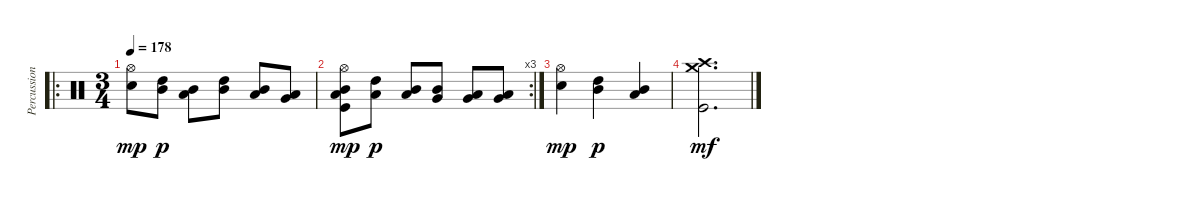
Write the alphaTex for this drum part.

\track ("Percussions" "Percussion") {instrument percussion}
\staff {score}
\articulation defaults
\ro
\ts (3 4)
\tempo 178
\clef neutral
\ks c
("Electric Snare (hit)" "Hi-Hat (open)").8{dy mp} ("Mid Tom (hit)" "High Tom (hit)").8{dy p} ("Low Tom (hit)" "Mid Tom (hit)").8 ("Mid Tom (hit)" "High Tom (hit)").8 ("Low Tom (hit)" "Mid Tom (hit)").8 ("Very Low Tom (hit)" "Low Tom (hit)").8 |
\rc 3
("Kick (hit)" "Low Tom (hit)" "Mid Tom (hit)" "Hi-Hat (open)").8{dy mp} ("Low Tom (hit)" "High Tom (hit)").8{dy p} ("Low Tom (hit)" "Mid Tom (hit)").8 ("Very Low Tom (hit)" "Mid Tom (hit)").8 ("Very Low Tom (hit)" "Low Tom (hit)").8 ("Low Floor Tom (hit)" "Very Low Tom (hit)").8 |
("Electric Snare (hit)" "Hi-Hat (open)").4{dy mp} ("Mid Tom (hit)" "High Tom (hit)").4{dy p} ("Low Tom (hit)" "Mid Tom (hit)").4 |
("Kick (hit)" "Crash high (hit)" "Crash medium (hit)").2{d dy mf}
